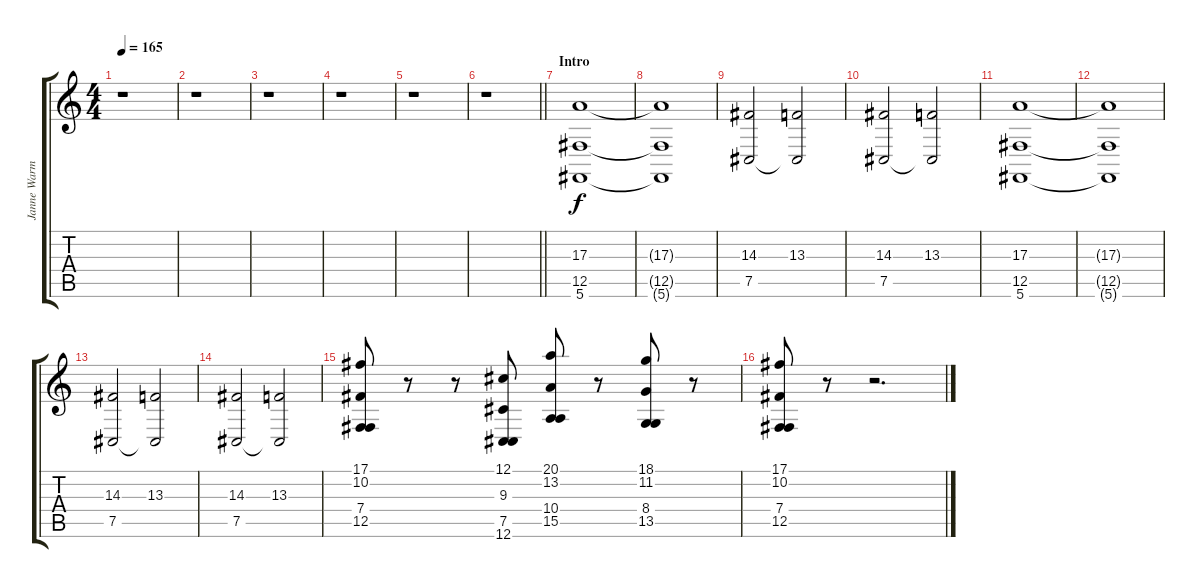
\track ("Janne Warman" "Janne Warm") {instrument stringensemble1}
\staff {score tabs}
\tuning (Db4 Ab3 E3 B2 Gb2 Db2) {hide}
\ts (4 4)
\tempo 165
\clef g2
\ks c
r.1{dy f instrument stringensemble1} |
r.1 |
r.1 |
r.1 |
r.1 |
\barLineRight lightlight
r.1 |
\section ("" "Intro")
(17.3 12.5 5.6).1 |
(17.3{t} 12.5{t} 5.6{t}).1 |
(14.3 7.5).2 (13.3 7.5{t}).2 |
(14.3 7.5).2 (13.3 7.5{t}).2 |
(17.3 12.5 5.6).1 |
(17.3{t} 12.5{t} 5.6{t}).1 |
(14.3 7.5).2 (13.3 7.5{t}).2 |
(14.3 7.5).2 (13.3 7.5{t}).2 |
(17.1 10.2 7.4 12.5).8{instrument orchestrahit} r.8 r.8 (12.1 9.3 7.5 12.6).8 (20.1 13.2 10.4 15.5).8 r.8 (18.1 11.2 8.4 13.5).8 r.8 |
(17.1 10.2 7.4 12.5).8 r.8 r.2{d}
